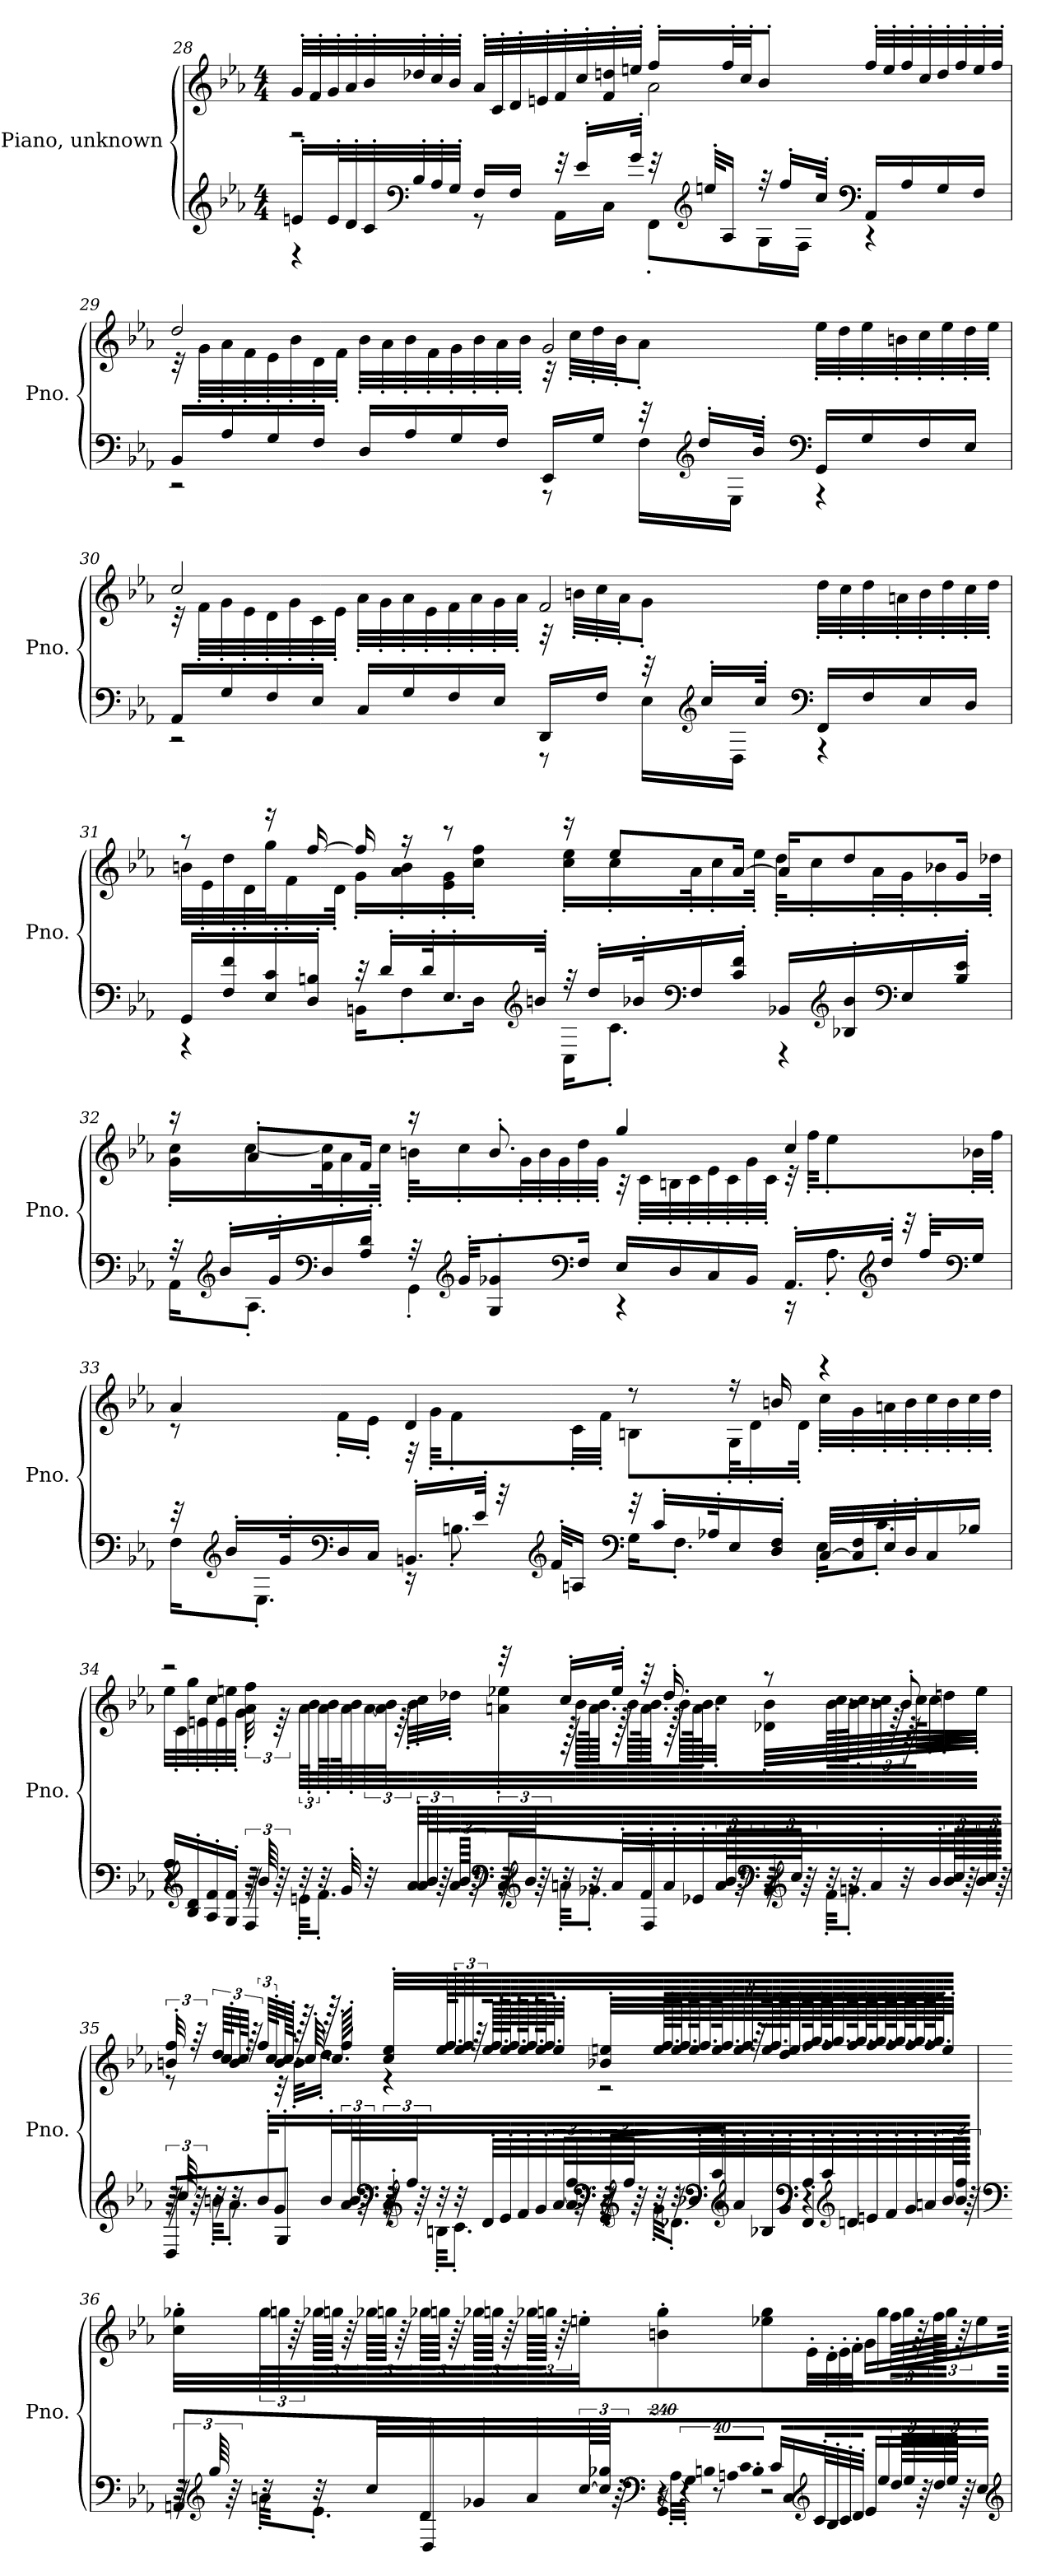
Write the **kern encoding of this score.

**kern	**kern
*part1	*part1
*staff2	*staff1
*I"Piano, unknown	*
*I'Pno.	*
!!LO:LB:g=z
*clefG2	*clefG2
*k[b-e-a-]	*k[b-e-a-]
*M4/4	*M4/4
=28	=28
*^	*^
16en'/LL	4r	32g'/LLL	2r
.	.	32f'/	.
32e'/L	.	32g'/	.
32d'/	.	32a-'/	.
32c'/	.	32b-'/	.
*clefF4	*	*	*
32B-'/	.	32dd-X'/	.
32A-'/	.	32cc'/	.
32G'/JJJ	.	32b-'/JJJ	.
16F/LL	8r	32a-'/LLL	.
.	.	32c'/	.
16F/JJ	.	32d'/	.
.	.	32en'/	.
32r	16AA-\LL	32f'/	.
16e'/LL	.	32cc'/	.
.	16C\JJ	32f/' 32ddn/'	.
32g'/JJk	.	32een'/JJJ	.
32r	8FF'\L	16ff'/LL	2a-\
*clefG2	*	*	*
32een'/KLL	.	.	.
16A-/JJ	.	32ff'/L	.
.	.	32cc'/JJ	.
32r	16G\L	8b-'/J	.
16ff'/LL	.	.	.
.	16F\JJ	.	.
32cc'/JJk	.	.	.
*clefF4	*	*	*
16AA-/LL	4r	32ff'/LLL	.
.	.	32ee'/	.
16A-/	.	32ff'/	.
.	.	32cc'/	.
16G/	.	32dd'/	.
.	.	32ff'/	.
16F/JJ	.	32ee'/	.
.	.	32ff'/JJJ	.
!!LO:LB:g=z	!!
=29	=29	=29	=29
16BB-/LL	2r	2dd/	32r
.	.	.	32g'\LLL
16A-/	.	.	32a-'\
.	.	.	32f'\
16G/	.	.	32e-'\
.	.	.	32b-'\
16F/JJ	.	.	32d'\
.	.	.	32f'\JJJ
16D/LL	.	.	32b-'\LLL
.	.	.	32a-'\
16A-/	.	.	32b-'\
.	.	.	32f'\
16G/	.	.	32g'\
.	.	.	32b-'\
16F/JJ	.	.	32a-'\
.	.	.	32b-'\JJJ
16EE-/LL	8r	2g/	32r
.	.	.	32cc'\LLL
16G/JJ	.	.	32dd'\
.	.	.	32b-'\JJ
32r	16F\LL	.	8a-'\J
*clefG2	*	*	*
16dd'/LL	.	.	.
.	16E-\JJ	.	.
32b-'/JJk	.	.	.
*clefF4	*	*	*
16GG/LL	4r	.	32ee-'\LLL
.	.	.	32dd'\
16G/	.	.	32ee-'\
.	.	.	32bn'\
16F/	.	.	32cc'\
.	.	.	32ee-'\
16E-/JJ	.	.	32dd'\
.	.	.	32ee-'\JJJ
!!LO:LB:g=z	!!
=30	=30	=30	=30
16AA-/LL	2r	2cc/	32r
.	.	.	32f'\LLL
16G/	.	.	32g'\
.	.	.	32e-'\
16F/	.	.	32d'\
.	.	.	32g'\
16E-/JJ	.	.	32c'\
.	.	.	32e-'\JJJ
16C/LL	.	.	32a-'\LLL
.	.	.	32g'\
16G/	.	.	32a-'\
.	.	.	32e-'\
16F/	.	.	32f'\
.	.	.	32a-'\
16E-/JJ	.	.	32g'\
.	.	.	32a-'\JJJ
16DD/LL	8r	2f/	32r
.	.	.	32bn'\LLL
16F/JJ	.	.	32cc'\
.	.	.	32a-'\JJ
32r	16E-\LL	.	8g'\J
*clefG2	*	*	*
16cc'/LL	.	.	.
.	16D\JJ	.	.
32cc'/JJk	.	.	.
*clefF4	*	*	*
16FF/LL	4r	.	32dd'\LLL
.	.	.	32cc'\
16F/	.	.	32dd'\
.	.	.	32an'\
16E-/	.	.	32b'\
.	.	.	32dd'\
16D/JJ	.	.	32cc'\
.	.	.	32dd'\JJJ
!!LO:PB:g=z	!!
=31	=31	=31	=31
16GG/LL	4r	8r	32bn\LLL
.	.	.	32e-'\
16F/' 16f/'	.	.	32dd\
.	.	.	32d'\
16E-/' 16c/'	.	16r	32gg\J
.	.	.	16f'\
16D/' 16Bn/'JJ	.	[16ff/	.
.	.	.	32d'\JJk
32r	16BBn\KL	16ff/]	16g'\LL
16d'/LL	.	.	.
.	8F'\	16r	16a-\' 16b\'
32d'/K	.	.	.
16.E-'/	.	8r	16e-\' 16g\'
.	16D\Jk	.	16cc\' 16ff\'JJ
*clefG2	*	*	*
32bn'/JJk	.	.	.
32r	16C\KL	16r	16cc\' 16ee-\'LL
16dd'/LL	.	.	.
.	8.c'\J	8ee-/L	16cc'\
32b-X'/K	.	.	.
*clefF4	*	*	*
16F/	.	.	32a-'\K
.	.	.	16cc'\
16c/' 16f/'JJ	.	[16a-/Jk	.
.	.	.	32ee-'\JJk
16BB-X/LL	4r	16a-/KL]	32dd'\KLL
.	.	.	16cc'\
*clefG2	*	*	*
16B-X/' 16b-/'	.	8dd/	.
.	.	.	32a-'\L
*clefF4	*	*	*
16E-/	.	.	32g'\J
.	.	.	16b-X'\
16B-/' 16e-/'JJ	.	16g/Jk	.
.	.	.	32dd-X'\JJk
!!LO:LB:g=z	!!
=32	=32	=32	=32
32r	16AA-\KL	16r	16g\' 16cc\'LL
*clefG2	*	*	*
16b-'/LL	.	.	.
.	8.A-'\J	8a-'/L	[16cc\
32g'/K	.	.	.
*clefF4	*	*	*
16D/	.	.	32f\ 32cc\]K
.	.	.	16a-'\
16A-/' 16d/'JJ	.	16f/Jk	.
.	.	.	32cc'\JJk
32r	4GG'\	16r	32bn'\KLL
*clefG2	*	*	*
32g'/KKL	.	.	16cc'\
8G/' 8g-X/'	.	8.b'/	.
.	.	.	32g'\L
.	.	.	32b'\
.	.	.	32g'\
*clefF4	*	*	*
16F/Jk	.	.	32dd'\
.	.	.	32g'\JJJ
16E-/LL	4r	4gg/	32r
.	.	.	32c'\LLL
16D/	.	.	32Bn'\
.	.	.	32c'\
16C/	.	.	32e-'\
.	.	.	32c'\
16BB-/JJ	.	.	32g'\
.	.	.	32c'\JJJ
16.AA-'/LL	16r	4cc/	32r
.	.	.	32ff'\KKL
.	8.A-'\	.	8ee-'\
*clefG2	*	*	*
32dd'/JJk	.	.	.
32r	.	.	.
32ff'/KLL	.	.	.
*clefF4	*	*	*
16G/JJ	.	.	32b-X'\LL
.	.	.	32ff'\JJJ
!!LO:LB:g=z	!!
=33	=33	=33	=33
32r	16F\KL	4a-/	8r
*clefG2	*	*	*
16b-'/LL	.	.	.
.	8.E-'\J	.	.
32g'/K	.	.	.
*clefF4	*	*	*
16D/	.	.	16f'\LL
16C/JJ	.	.	16e-'\JJ
16.BBn'/LL	16r	4d/	32r
.	.	.	32g'\KKL
.	8.Bn'\	.	8f'\
32e-'/JJk	.	.	.
32r	.	.	.
*clefG2	*	*	*
32f'/KLL	.	.	.
16An/JJ	.	.	32c'\LL
.	.	.	32f'\JJJ
*clefF4	*	*	*
32r	16G\KL	8r	8Bn\L
16c'/LL	.	.	.
.	8.F'\J	.	.
32A-X'/K	.	.	.
16E-/	.	16r	32G'\KL
.	.	.	16d'\
16D/' 16F/'JJ	.	16bn/	.
.	.	.	32d'\JJk
[32C/LLL	16E-'\KL	4r	32cc'\LLL
32C/] 32F/	.	.	32g'\
32E-'/	8.c'\J	.	32an'\
32D'/J	.	.	32b'\
16C/	.	.	32cc'\
.	.	.	32b'\
16B-X/JJ	.	.	32cc'\
.	.	.	32dd'\JJJ
!!LO:LB:g=z	!!
=34	=34	=34	=34
*	*^	*	*
16A-/LL	4r	4r	2r	32ee-\LLL
.	.	.	.	32c'\
*clefG2	*	*	*	*
16B-/' 16d/'	.	.	.	32gg\
.	.	.	.	32en'\
16A-/' 16f/'	.	.	.	32cc\
.	.	.	.	32e'\
16G/' 16f/'JJ	.	.	.	32een\
.	.	.	.	32g'\JJJ
96r	32r	4F'/	.	48a-\' 48ff\'
96b-/	.	.	.	.
96r	.	.	.	96r
32r	32en'\KKL	.	.	96a-\KLLL
.	.	.	.	48b-'\
32r	8.f'\J	.	.	128a-\KL
.	.	.	.	64.b-'\
32g'/	.	.	.	128a-\K
.	.	.	.	64.b-'\
32r	.	.	.	[96a-\
.	.	.	.	96a-\] 96b-\JJJJ
.	.	.	.	96r
32a-'/LLL	.	.	.	32b-'\LLL
96a-/L	.	.	.	32cc'\
96b-/JJJJ	.	.	.	.
96r	.	.	.	.
96a-/LLLL	.	.	.	32dd-X'\JJJ
96b-/JJJJ	.	.	.	.
96r	.	.	.	.
*clefF4	*	*	*	*
96r	32r	8C/L	32r	32an\' 32ee-X\'
*clefG2	*	*	*	*
96b-/	.	.	.	.
96r	.	.	.	.
32r	32an'\KKL	.	16cc'/LL	128r
.	.	.	.	64.b-'\LLLL
32r	8.g-X'\J	.	.	128a\K
.	.	.	.	64.b-'\JJJJ
32a'/LLL	.	.	32ee-'/JJk	128r
.	.	.	.	64.b-'\LLLL
32f'/	.	8F/J	32r	128a\K
.	.	.	.	64.b-'\JJJJ
32a'/	.	.	16.dd-'/	128r
.	.	.	.	64.b-'\LLLL
32e-X'/	.	.	.	128a\K
.	.	.	.	64.b-'\J
96a/L	.	.	.	32cc'\JJJ
96b-/JJJJ	.	.	.	.
96r	.	.	.	.
*clefF4	*	*	*	*
96r	32r	4BB-'/	8r	32d-X\' 32b-\'LLL
*clefG2	*	*	*	*
96cc/	.	.	.	.
96r	.	.	.	.
32r	32f'\KKL	.	.	128b-\KL
.	.	.	.	64.cc'\
32r	8.gn'\J	.	.	128b-\K
.	.	.	.	64.cc'\
32a'/	.	.	.	96b-\
.	.	.	.	96cc\JJJJ
.	.	.	.	96r
32r	.	.	8b-'/	128r
.	.	.	.	64.cc'\KLLL
32b-'/LLL	.	.	.	32cc'\
96b-/L	.	.	.	32ddn'\
96cc/JJJJ	.	.	.	.
96r	.	.	.	.
96b-/LLLL	.	.	.	32ee-'\JJJ
96cc/JJJJ	.	.	.	.
96r	.	.	.	.
!!LO:LB:g=z	!!
=35	=35	=35	=35	=35
96r	32r	8D/L	48bn/' 48ff/'	8r
96cc/	.	.	.	.
96r	.	.	96r	.
32r	32bn'\KKL	.	96dd/KLLL	.
.	.	.	48cc'/	.
32r	8.a-'\J	.	96b/L	.
.	.	.	96cc/JJJJ	.
.	.	.	96r	.
32b'/KLL	.	.	96ff/KLLL	.
.	.	.	48cc'/	.
16g'/	.	8G/J	128b/KL	32r
.	.	.	64.cc'/JJJJ	.
.	.	.	128r	32b'\KLL
.	.	.	64.cc'/	.
32b'/L	.	.	128r	16dd'\JJ
.	.	.	64.cc'/KLLL	.
96a-/L	.	.	32ff'/JJJ	.
96b/JJJJ	.	.	.	.
96r	.	.	.	.
*clefF4	*	*	*	*
96r	32r	4C'/	32cc/' 32ee-/'LLL	4r
*clefG2	*	*	*	*
96ff/	.	.	.	.
96r	.	.	.	.
32r	32Bn'\KKL	.	128ee-/KL	.
.	.	.	64.ff'/	.
32r	8.c'\J	.	96ee-/	.
.	.	.	96ff/JJJJ	.
.	.	.	96r	.
32d'/LLL	.	.	128ee-/KLLLL	.
.	.	.	64.ff'/	.
32e-'/	.	.	128ee-/K	.
.	.	.	64.ff'/	.
32f'/	.	.	128ee-/K	.
.	.	.	64.ff'/	.
32g'/	.	.	128ee-/K	.
.	.	.	64.ff'/J	.
[96a-/L	.	.	32ee-'/JJJ	.
96a-/] 96ff/JJJJ	.	.	.	.
96r	.	.	.	.
*clefF4	*	*	*	*
96r	32r	8GG/L	32b-X/' 32een/'LLL	2r
*clefG2	*	*	*	*
96ff/	.	.	.	.
96r	.	.	.	.
32r	32g'\KKL	.	128ee/KL	.
.	.	.	64.ff'/	.
32r	8.d-X'\J	.	128ee/K	.
.	.	.	64.ff'/	.
32b-X'/LLL	.	.	128ee/K	.
.	.	.	64.ff'/	.
*clefF4	*	*	*	*
32c'/	.	8C/J	128ee/K	.
.	.	.	64.ff'/	.
*clefG2	*	*	*	*
32a-'/	.	.	96ee/	.
.	.	.	96ff/JJJJ	.
.	.	.	96r	.
32B-X'/	.	.	128ee/KLLLL	.
.	.	.	64.ff'/	.
32g'/JJJ	.	.	128dd/K	.
.	.	.	64.ee'/	.
*clefF4	*	*	*	*
32A-'/LLL	4r	4FF'/	128ff/K	.
.	.	.	64.gg'/	.
32c'/	.	.	128ff/K	.
.	.	.	64.gg'/	.
*clefG2	*	*	*	*
32dn'/	.	.	128ff/K	.
.	.	.	64.gg'/	.
32en'/	.	.	128ff/K	.
.	.	.	64.gg'/	.
32f'/	.	.	128ff/K	.
.	.	.	64.gg'/	.
32g'/	.	.	128ff/K	.
.	.	.	64.gg'/	.
32an'/	.	.	128ff/K	.
.	.	.	64.gg'/J	.
[96b-/L	.	.	32ee'/JJJ	.
96b-/] 96ff/JJJJ	.	.	.	.
96r	.	.	.	.
*	*	*	*v	*v
!!LO:LB:g=z
=36	=36	=36	=36
*clefF4	*	*	*
96r	32r	8AAn/L	32cc\' 32gg-X\'LLL
*clefG2	*	*	*
96gg/	.	.	.
96r	.	.	.
32r	32an'\KKL	.	96gg-\L
.	.	.	96ggn\JJJJ
.	.	.	96r
32r	8.e-'\J	.	96gg-X\LLLL
.	.	.	96ggn\JJJJ
.	.	.	96r
32cc'/LLL	.	.	96gg-X\LLLL
.	.	.	96ggn\JJJJ
.	.	.	96r
32d'/	.	8D/J	96gg-X\LLLL
.	.	.	96ggn\JJJJ
.	.	.	96r
32g-X'/	.	.	96gg-X\LLLL
.	.	.	96ggn\JJJJ
.	.	.	96r
32a'/	.	.	96gg-X\LLLL
.	.	.	96ggn\JJJJ
.	.	.	96r
[96cc/L	.	.	32een'\
96cc/] 96gg-X/JJJJ	.	.	.
96r	.	.	.
*clefF4	*	*	*
!LO:N:vis=16	!	!	!
1920%137GG/	16r	4r	4bn\' 4gg\'
.	32A-'\LLL	.	.
!LO:N:vis=32	!	!	!
640%23r	.	.	.
.	32G'\JJJ	.	.
!LO:N:vis=32	!	!	!
640%23Bn/LLL	.	.	.
.	8r	.	.
!LO:N:vis=32	!	!	!
640%23An/	.	.	.
!LO:N:vis=32	!	!	!
640%23c/	.	.	.
!LO:N:vis=32	!	!	!
640%23B'/JJJ	.	.	.
.	2r	2r	8ee-X\ 8gg\L
16c/LL	.	.	.
16C/	.	.	.
*clefG2	*	*	*
.	.	.	32e-'\LL
32c'/L	.	.	.
.	.	.	32d'\
32B'/	.	.	.
.	.	.	32e-'\
32c'/	.	.	.
.	.	.	32f'\JJJ
32d'/JJJ	.	.	.
.	.	.	16g\LL
16e-/LL	.	.	.
.	.	.	16gg\
16ee-/	.	.	.
.	.	.	96ff\LL
96dd/LL	.	.	.
.	.	.	96gg\JJJJ
96ee-/JJJJ	.	.	.
.	.	.	96r
96r	.	.	.
.	.	.	96ff\LLLL
96dd/LLLL	.	.	.
.	.	.	96gg\JJJJ
96ee-/JJJJ	.	.	.
.	.	.	96r
96r	.	.	.
.	.	.	16ee-\
16cc/	.	.	.
.	960ryy	960ryy	960ryy
*v	*v	*v	*
=	=
*-	*-
